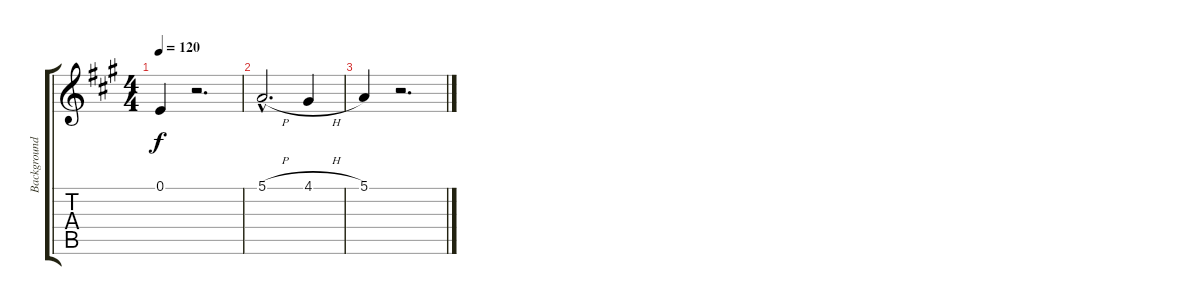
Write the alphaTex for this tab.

\track ("Background Vocals" "Background") {instrument voiceoohs}
\staff {score tabs}
\tuning (E4 B3 G3 D3 A2 E2) {hide}
\ts (4 4)
\tempo 120
\clef g2
\ks a
0.1.4{dy f} r.2{d} |
5.1{h hac}.2{d} 4.1{h}.4 |
5.1.4 r.2{d}
